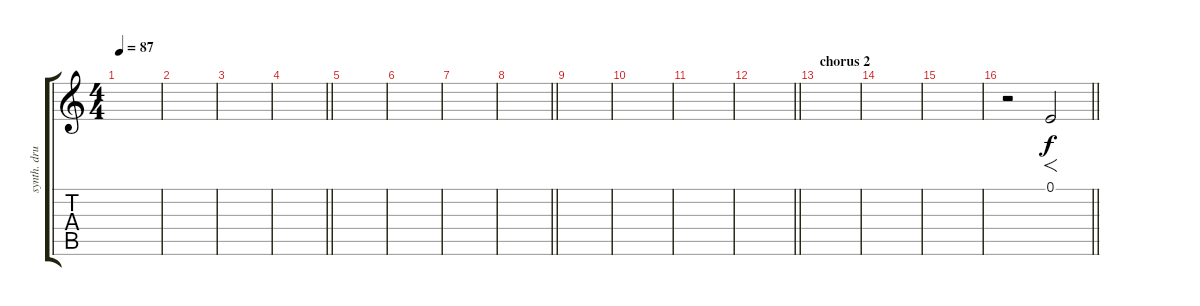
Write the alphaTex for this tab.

\track ("synth. drums" "synth. dru") {instrument reversecymbal}
\staff {score tabs}
\tuning (E4 B3 G3 D3 A2 E2) {hide}
\ts (4 4)
\tempo 87
\clef g2
\ks c
|
|
|
\barLineRight lightlight
|
|
|
|
\barLineRight lightlight
|
|
|
|
\barLineRight lightlight
|
\section ("" "chorus 2")
|
|
|
\barLineRight lightlight
r.2 0.1.2{f}
